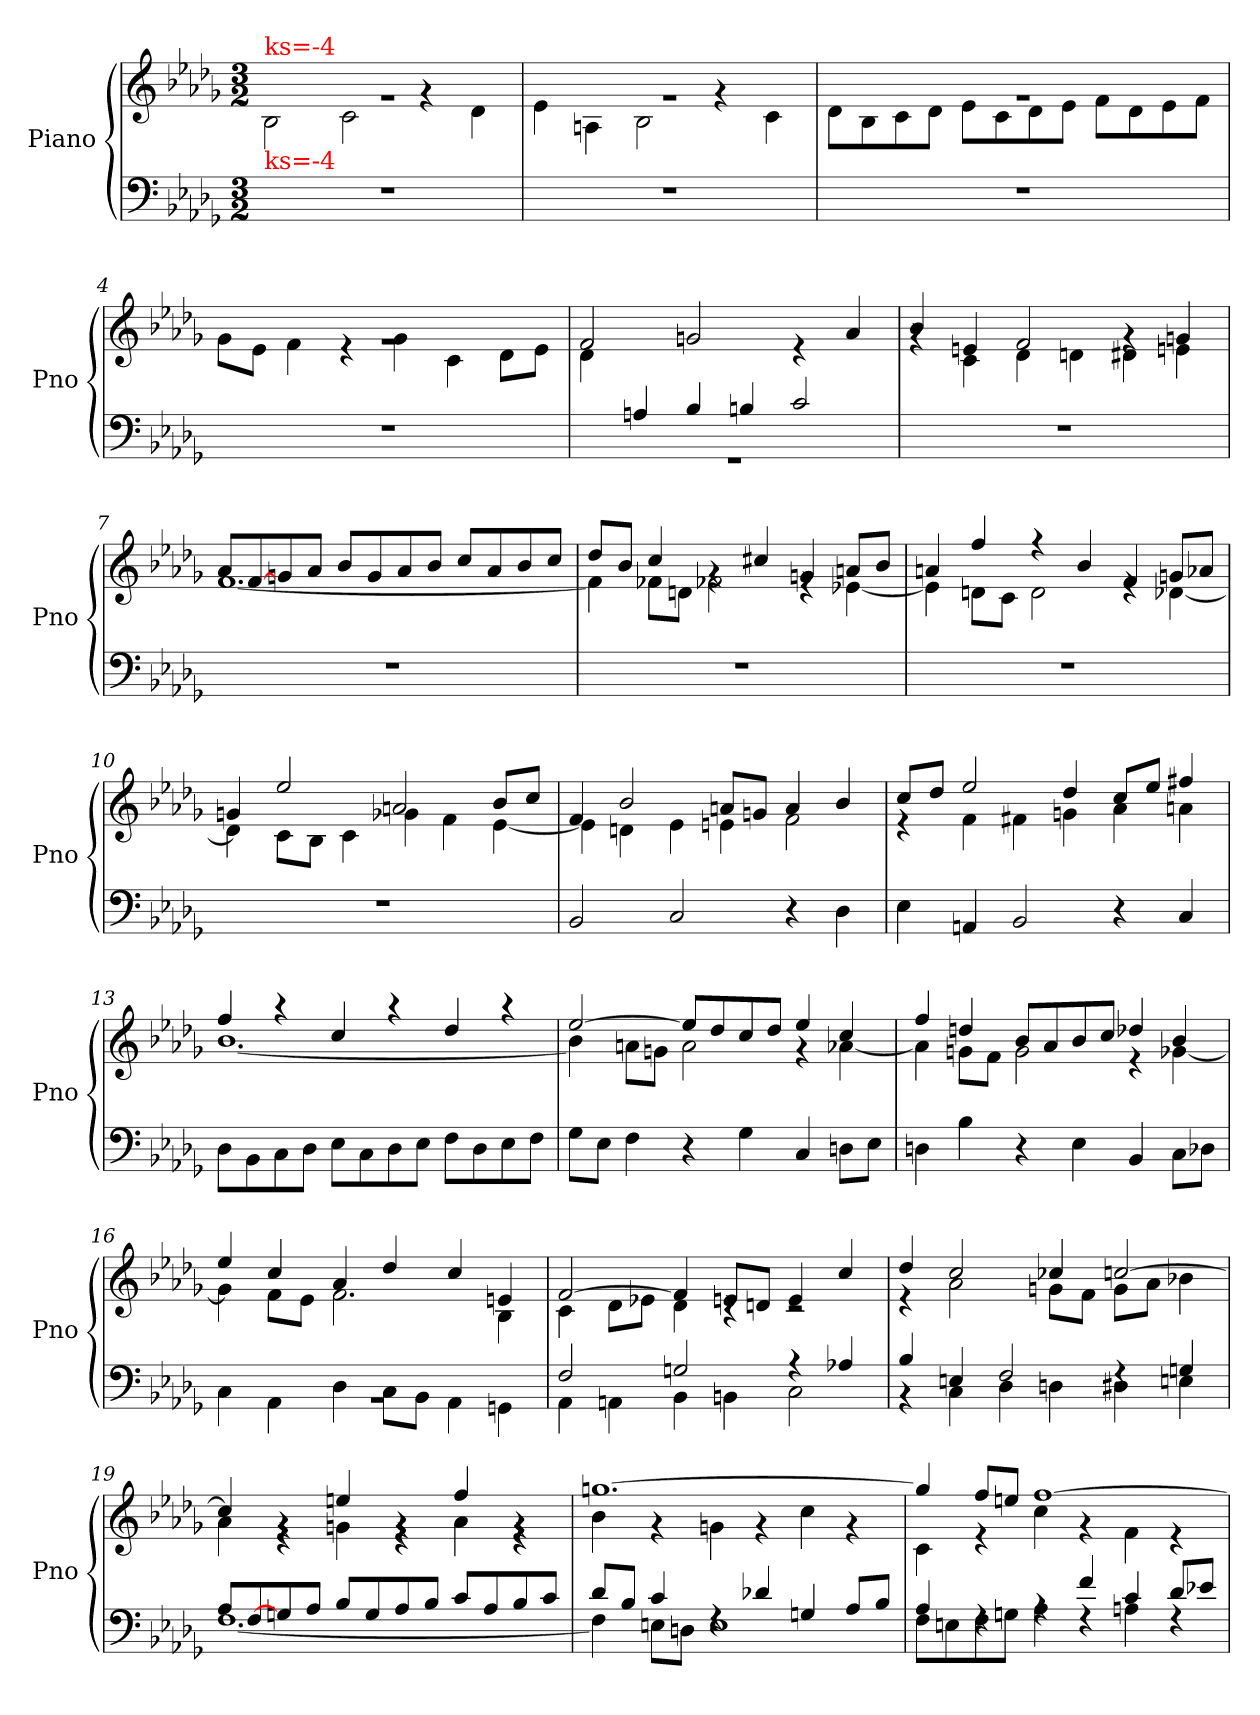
**kern	**kern
*part1	*part1
*staff2	*staff1
*I"Piano	*
*I'Pno	*
*clefF4	*clefG2
*k[b-e-a-d-g-]	*k[b-e-a-d-g-]
*M3/2	*M3/2
=1	=1
*	*^
!	!LO:TX:a:color=#FF0000:t=ks=-4	!
!LO:TX:a:color=#FF0000:t=ks=-4	!	!
1.r	1.rg	2B-\
.	.	2c\
.	.	4rg
.	.	4d-\
=2	=2	=2
1.r	1.rg	4e-\
.	.	4An\
.	.	2B-\
.	.	4rg
.	.	4c\
=3	=3	=3
1.r	1.rg	8d-\L
.	.	8B-\
.	.	8c\
.	.	8d-\J
.	.	8e-\L
.	.	8c\
.	.	8d-\
.	.	8e-\J
.	.	8f\L
.	.	8d-\
.	.	8e-\
.	.	8f\J
=4	=4	=4
1.r	1.rg	8g-\L
.	.	8e-\J
.	.	4f\
.	.	4r
.	.	4g-\
.	.	4c\
.	.	8d-\L
.	.	8e-\J
!!LO:LB:g=z	!!
=5	=5	=5
*^	*	*
1.rGG	4ryy	2f/	4d-\
.	4An/	.	1ryy
.	4B-/	2gn/	.
.	4Bn/	.	.
.	2c/	4re	.
.	.	4a-/	4ryy
*v	*v	*	*
=6	=6	=6
1.r	4b-/	4rg
.	4en/	4c\
.	2f/	4d-\
.	.	4dn\
.	4rg	4d#Xi\
.	4gn/	4en\
=7	=7	=7
1.r	8a-/L	[1.f
.	[8f/	.
.	8gn/	.
.	8a-/J	.
.	8b-/L	.
.	8g/	.
.	8a-/	.
.	8b-/J	.
.	8cc/L	.
.	8a-/	.
.	8b-/	.
.	8cc/J	.
=8	=8	=8
1.r	8dd-/L	4f\]
.	8b-/J	.
.	4cc/	8f-Xi\L
.	.	8dn\J
.	4rg	2f-Xi\
.	4cc#Xi/	.
.	4gn/	4re
.	8an/L	[4e-X\
.	8b-/J	.
!!LO:LB:g=z	!!
=9	=9	=9
1.r	4an/	4e-\]
.	4ff/	8dn\L
.	.	8c\J
.	4r	2d\
.	4b-/	.
.	4f/	4re
.	8gn/L	[4d-X\
.	8a-X/J	.
=10	=10	=10
1.r	4gn/	4d-\]
.	2ee-/	8c\L
.	.	8B-\J
.	.	4c\
.	2an/	4g-X\
.	.	4f\
.	8b-/L	[4e-\
.	8cc/J	.
=11	=11	=11
2BB-/	4f/	4e-\]
.	2b-/	4dn\
2C/	.	4e-\
.	8an/L	4en\
.	8gn/J	.
4r	4a/	2f\
4D-\	4b-/	.
=12	=12	=12
4E-\	8cc/L	4r
.	8dd-/J	.
4AAn/	2ee-/	4f\
2BB-/	.	4f#Xi\
.	4dd-/	4gn\
4r	8cc/L	4a-\
.	8ee-/J	.
4C/	4ff#Xi/	4an\
!!LO:LB:g=z	!!
=13	=13	=13
8D-\L	4ff/	[1.b-
8BB-\	.	.
8C\	4r	.
8D-\J	.	.
8E-\L	4cc/	.
8C\	.	.
8D-\	4r	.
8E-\J	.	.
8F\L	4dd-/	.
8D-\	.	.
8E-\	4r	.
8F\J	.	.
=14	=14	=14
8G-\L	[2ee-/	4b-\]
8E-\J	.	.
4F\	.	8an\L
.	.	8gn\J
4r	8ee-/L]	2a\
.	8dd-/	.
4G-\	8cc/	.
.	8dd-/J	.
4C/	4ee-/	4r
8Dn\L	4cc/	[4a-X\
8E-\J	.	.
=15	=15	=15
4Dn\	4ff/	4a-\]
4B-\	4ddn/	8gn\L
.	.	8f\J
4r	8b-/L	2g\
.	8a-/	.
4E-\	8b-/	.
.	8cc/J	.
4BB-/	4dd-X/	4r
8C\L	4b-/	[4g-X\
8D-X\J	.	.
=16	=16	=16
*^	*	*
1.rBB	4C\	4ee-/	4g-\]
.	4AA-\	4cc/	8f\L
.	.	.	8e-\J
.	4D-\	4a-/	2.f\
.	8C\L	4dd-/	.
.	8BB-\J	.	.
.	4AA-\	4cc/	.
.	4GGn\	4en/	4B-\
!!LO:LB:g=z	!!
=17	=17	=17	=17
2F/	4AA-\	[2f/	4c\
.	4AAn\	.	8d-\L
.	.	.	8e-X\J
2Gn/	4BB-\	4f/]	4d-\
.	4BBn\	8en/L	4rc
.	.	8dn/J	.
4r	2C\	4e/	2rc
4A-X/	.	4cc/	.
=18	=18	=18	=18
4B-/	4r	4dd-/	4r
4En/	4C\	2cc/	2a-\
2F/	4D-\	.	.
.	4Dn\	4cc-Xi/	8gn\L
.	.	.	8f\J
4rF	4D#Xi\	[2cc/	8g\L
.	.	.	8a-\J
4Gn/	4En\	.	4b-X\
=19	=19	=19	=19
8A-/L	[1.F	4cc/]	4a-\
[8F/	.	.	.
8Gn/	.	4rg	4r
8A-/J	.	.	.
8B-/L	.	4een/	4gn\
8G/	.	.	.
8A-/	.	4rg	4r
8B-/J	.	.	.
8c/L	.	4ff/	4a-\
8A-/	.	.	.
8B-/	.	4rg	4r
8c/J	.	.	.
=20	=20	=20	=20
8d-/L	4F\]	[1.ggn	4b-\
8B-/J	.	.	.
4c/	8En\L	.	4r
.	8Dn\J	.	.
4rF	1E	.	4gn\
4d-X/	.	.	4r
4Gn/	.	.	4cc\
8A-/L	.	.	4r
8B-/J	.	.	.
!!LO:PB:g=z	!!
=21	=21	=21	=21
4A-/	8F\L	4gg/]	4c\
.	8En\	.	.
4rF	8F\	8ff/L	4r
.	8Gn\J	8een/J	.
4rA	4A-\	[1ff	4cc\
4f/	4rF	.	4r
4c/	4An\	.	4f\
8d-/L	4rF	.	4r
8e-X/J	.	.	.
*v	*v	*	*
*	*v	*v
=	=
*-	*-
